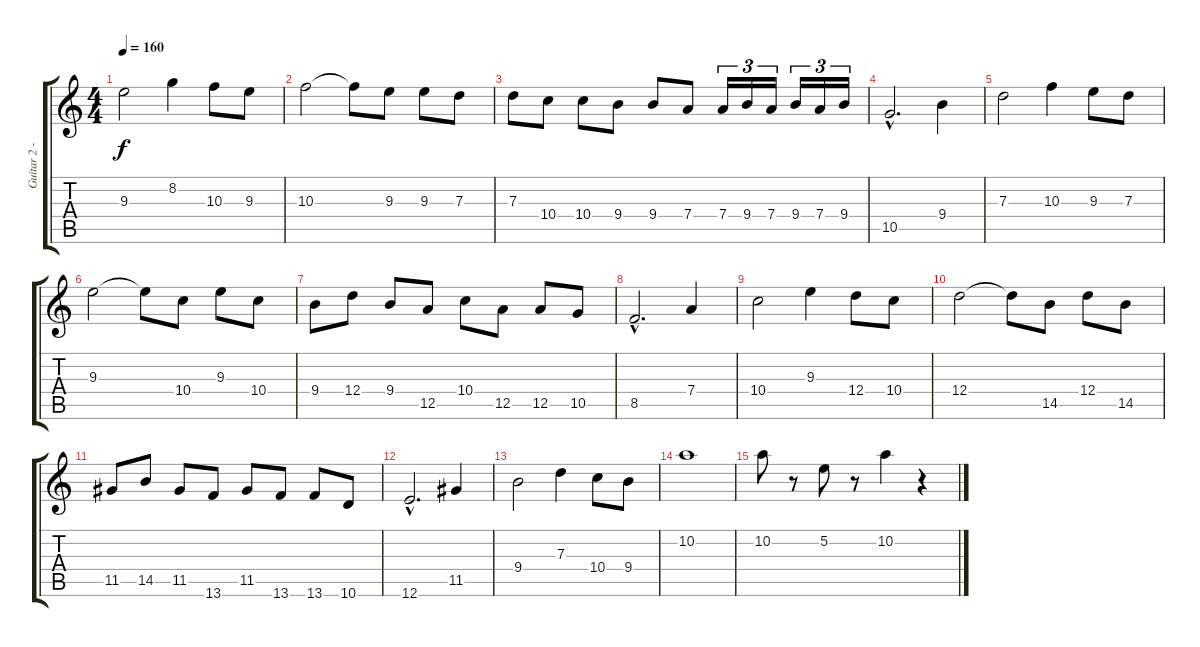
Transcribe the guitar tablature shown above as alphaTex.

\track ("Guitar 2 - BG" "Guitar 2 -") {instrument overdrivenguitar}
\staff {score tabs}
\tuning (E4 B3 G3 D3 A2 E2) {hide}
\ts (4 4)
\tempo 160
\clef g2
\ks c
9.3.2{dy f} 8.2.4 10.3.8 9.3.8 |
10.3.2 10.3{t}.8 9.3.8 9.3.8 7.3.8 |
7.3.8 10.4.8 10.4.8 9.4.8 9.4.8 7.4.8 7.4.16{tu (3 2)} 9.4.16{tu (3 2)} 7.4.16{tu (3 2)} 9.4.16{tu (3 2)} 7.4.16{tu (3 2)} 9.4.16{tu (3 2)} |
10.5{hac}.2{d} 9.4.4 |
7.3.2 10.3.4 9.3.8 7.3.8 |
9.3.2 9.3{t}.8 10.4.8 9.3.8 10.4.8 |
9.4.8 12.4.8 9.4.8 12.5.8 10.4.8 12.5.8 12.5.8 10.5.8 |
8.5{hac}.2{d} 7.4.4 |
10.4.2 9.3.4 12.4.8 10.4.8 |
12.4.2 12.4{t}.8 14.5.8 12.4.8 14.5.8 |
11.5.8 14.5.8 11.5.8 13.6.8 11.5.8 13.6.8 13.6.8 10.6.8 |
12.6{hac}.2{d} 11.5.4 |
9.4.2 7.3.4 10.4.8 9.4.8 |
10.2.1 |
10.2.8 r.8 5.2.8 r.8 10.2.4 r.4
